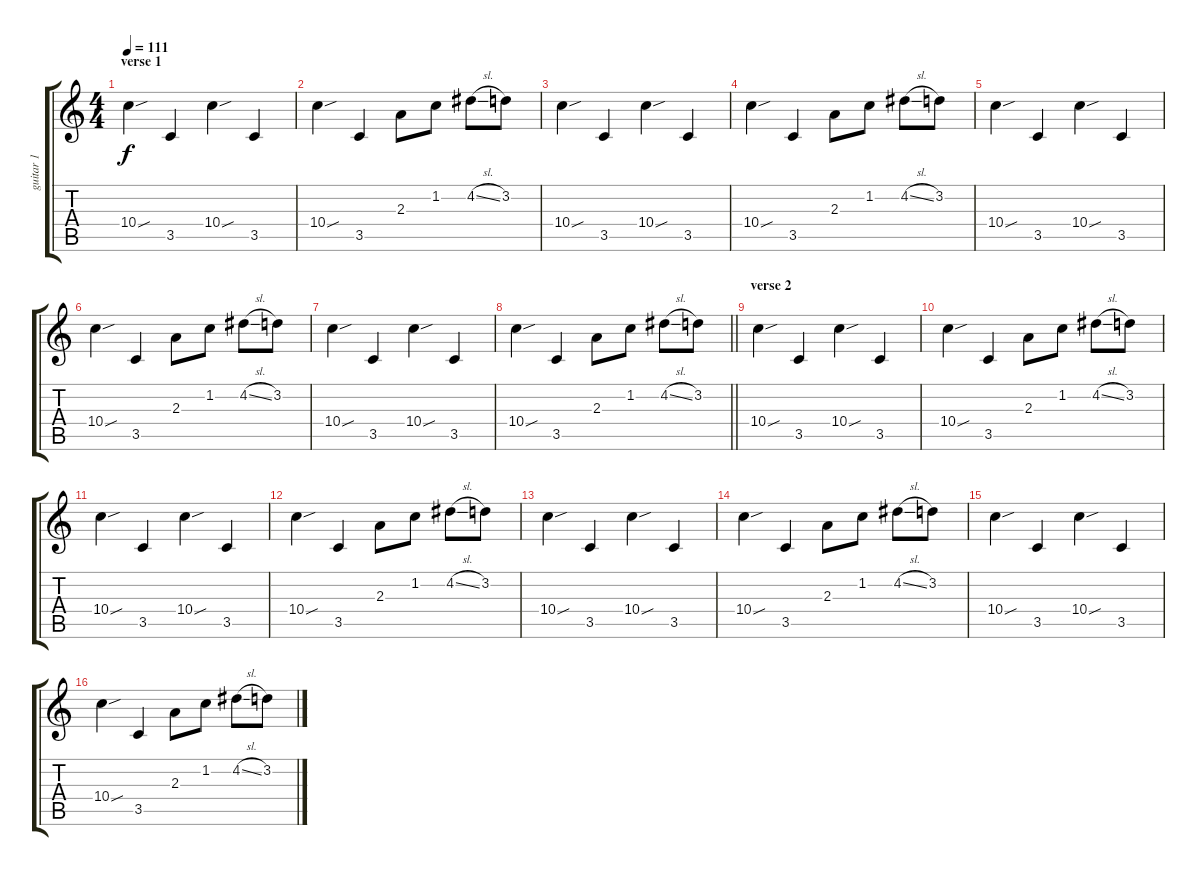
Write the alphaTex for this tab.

\track ("guitar 1" "guitar 1") {instrument overdrivenguitar}
\staff {score tabs}
\tuning (E4 B3 G3 D3 A2 C2) {hide}
\ts (4 4)
\section ("" "verse 1")
\tempo 111
\clef g2
\ks c
10.4{sou}.4{dy f} 3.5.4 10.4{sou}.4 3.5.4 |
10.4{sou}.4 3.5.4 2.3.8 1.2.8 4.2{sl}.8 3.2.8 |
10.4{sou}.4 3.5.4 10.4{sou}.4 3.5.4 |
10.4{sou}.4 3.5.4 2.3.8 1.2.8 4.2{sl}.8 3.2.8 |
10.4{sou}.4 3.5.4 10.4{sou}.4 3.5.4 |
10.4{sou}.4 3.5.4 2.3.8 1.2.8 4.2{sl}.8 3.2.8 |
10.4{sou}.4 3.5.4 10.4{sou}.4 3.5.4 |
\barLineRight lightlight
10.4{sou}.4 3.5.4 2.3.8 1.2.8 4.2{sl}.8 3.2.8 |
\section ("" "verse 2")
10.4{sou}.4 3.5.4 10.4{sou}.4 3.5.4 |
10.4{sou}.4 3.5.4 2.3.8 1.2.8 4.2{sl}.8 3.2.8 |
10.4{sou}.4 3.5.4 10.4{sou}.4 3.5.4 |
10.4{sou}.4 3.5.4 2.3.8 1.2.8 4.2{sl}.8 3.2.8 |
10.4{sou}.4 3.5.4 10.4{sou}.4 3.5.4 |
10.4{sou}.4 3.5.4 2.3.8 1.2.8 4.2{sl}.8 3.2.8 |
10.4{sou}.4 3.5.4 10.4{sou}.4 3.5.4 |
10.4{sou}.4 3.5.4 2.3.8 1.2.8 4.2{sl}.8 3.2.8
